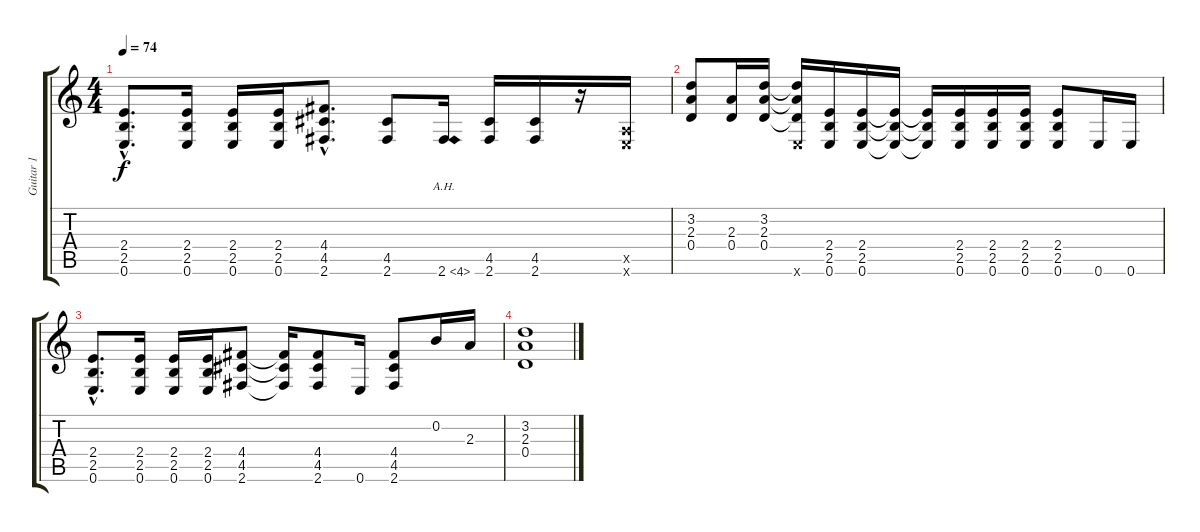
\track ("Guitar 1" "Guitar 1") {instrument electricguitarclean}
\staff {score tabs}
\tuning (E4 B3 G3 D3 A2 E2) {hide}
\ts (4 4)
\tempo 74
\clef g2
\ks c
(2.4{hac} 2.5{hac} 0.6{hac}).8{d dy f} (2.4 2.5 0.6).16 (2.4 2.5 0.6).16 (2.4 2.5 0.6).16 (4.4{hac} 4.5{hac} 2.6{hac}).8{d} (4.5 2.6).8 2.6{ah 2}.16 (4.5 2.6).16 (4.5 2.6).16 r.16 (0.5{x} 0.6{x}).16 |
(3.2 2.3 0.4).8 (2.3 0.4).16 (3.2 2.3 0.4).16 (3.2{t} 2.3{t} 0.4{t} 0.6{x}).16 (2.4 2.5 0.6).16 (2.4 2.5 0.6).16 (2.4{t} 2.5{t} 0.6{t}).16 (2.4{t} 2.5{t} 0.6{t}).16 (2.4 2.5 0.6).16 (2.4 2.5 0.6).16 (2.4 2.5 0.6).16 (2.4 2.5 0.6).8 0.6.16 0.6.16 |
(2.4{hac} 2.5{hac} 0.6{hac}).8{d} (2.4 2.5 0.6).16 (2.4 2.5 0.6).16 (2.4 2.5 0.6).16 (4.4 4.5 2.6).8 (4.4{t} 4.5{t} 2.6{t}).16 (4.4 4.5 2.6).8 0.6.16 (4.4 4.5 2.6).8 0.2.16 2.3.16 |
(3.2 2.3 0.4).1
